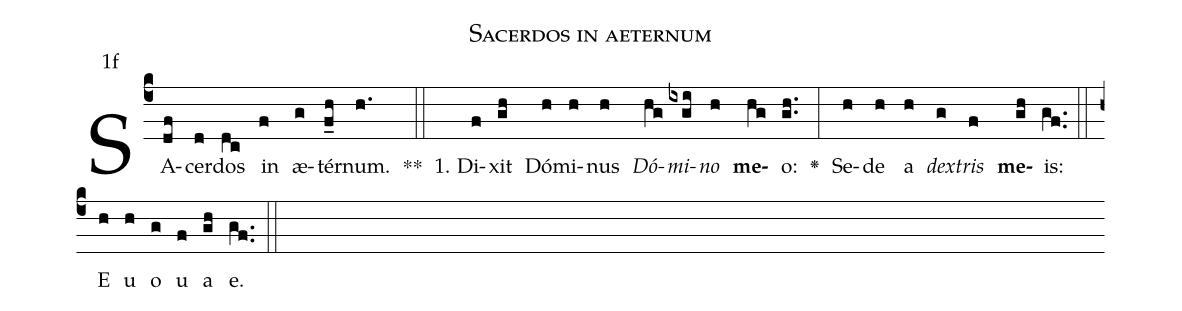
name:Sacerdos in aeternum;
office-part:Antiphona;
mode:1;
annotation:1f;
%%
(c4) SA(df)cer(d)dos(dc) in(f) æ(g)tér(f_h)num.(h.) **(::)
1. Di(f)xit(gh) Dó(h)mi(h)nus(h) <i>Dó</i>(hg)<i>mi</i>(ixgi)<i>no</i>(h) <b>me</b>(hg)o:(gh..) <v>\greheightstar</v>(:) Se(h)de(h) a(h) <i>dex</i>(g)<i>tris</i>(f) <b>me</b>(gh)is:(gf..) (::) E(h) u(h) o(g) u(f) a(gh) e.(gf..) (::)
